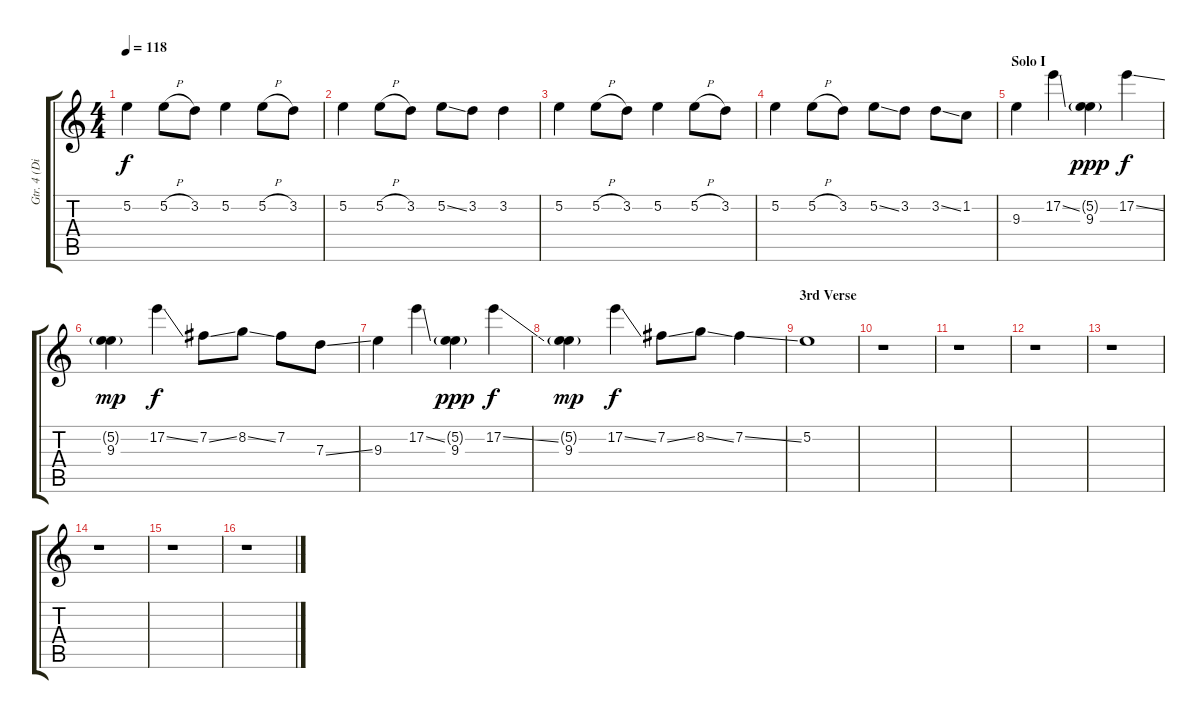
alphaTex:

\track ("Gtr. 4 (Dist.)" "Gtr. 4 (Di") {instrument distortionguitar}
\staff {score tabs}
\tuning (E4 B3 G3 D3 A2 E2) {hide}
\ts (4 4)
\tempo 118
\clef g2
\ks c
5.2.4{dy f} 5.2{h}.8 3.2.8 5.2.4 5.2{h}.8 3.2.8 |
5.2.4 5.2{h}.8 3.2.8 5.2{ss}.8 3.2.8 3.2.4 |
5.2.4 5.2{h}.8 3.2.8 5.2.4 5.2{h}.8 3.2.8 |
5.2.4 5.2{h}.8 3.2.8 5.2{ss}.8 3.2.8 3.2{ss}.8 1.2.8 |
\section ("" "Solo I")
9.3.4 17.2{ss}.4 (5.2{g} 9.3).4{dy ppp} 17.2{ss}.4{dy f} |
(5.2{g} 9.3).4{dy mp} 17.2{ss}.4{dy f} 7.2{ss}.8 8.2{ss}.8 7.2.8 7.3{ss}.8 |
9.3.4 17.2{ss}.4 (5.2{g} 9.3).4{dy ppp} 17.2{ss}.4{dy f} |
(5.2{g} 9.3).4{dy mp} 17.2{ss}.4{dy f} 7.2{ss}.8 8.2{ss}.8 7.2{ss}.4 |
\section ("" "3rd Verse")
5.2.1 |
r.1 |
r.1 |
r.1 |
r.1 |
r.1 |
r.1 |
r.1
